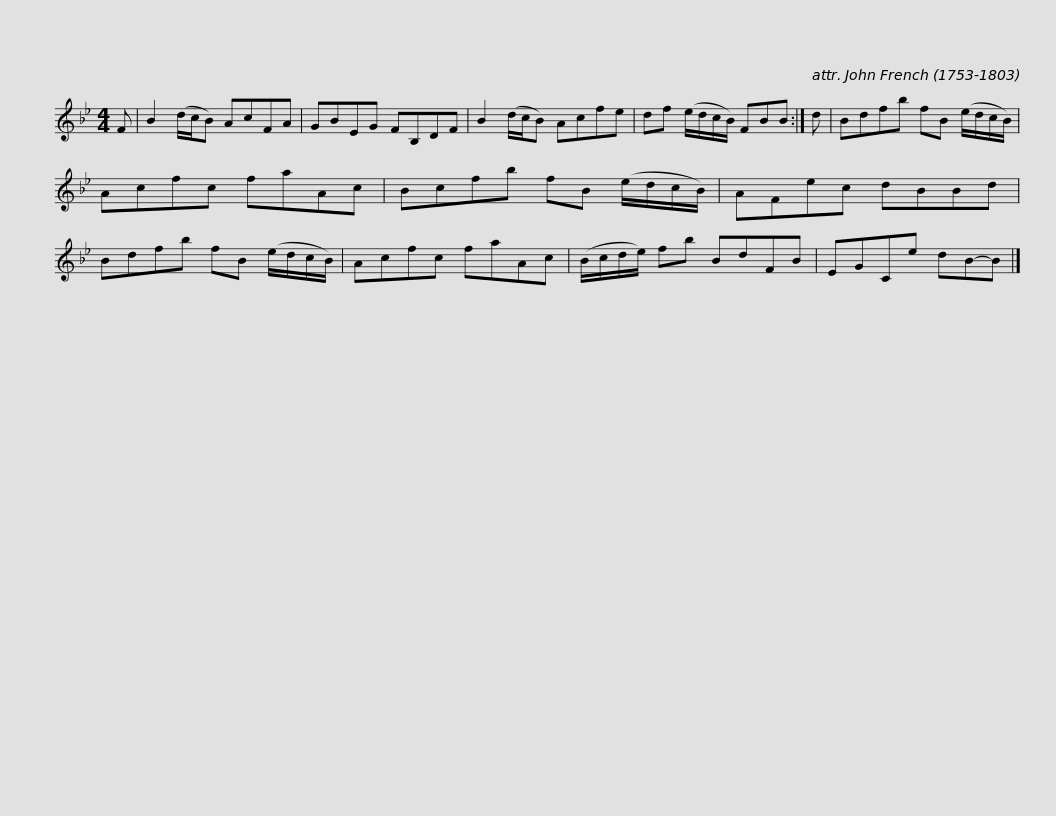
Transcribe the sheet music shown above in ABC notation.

X:1
L:1/8
M:4/4
I:linebreak $
K:Bb
V:1 treble
V:1
 F | B2 (d/c/B) AcFA | GBEG FB,DF | B2 (d/c/B) Acfe | df (e/d/c/B/) FBB :| %5
 d |$ Bdfb fB (e/d/c/B/) | Acfc faAc | Bcfb fB (e/d/c/B/) | AFec dBBd | %10
 Bdfb fB (e/d/c/B/) |$ Acfc faAc | (B/c/d/e/) fb BdFB | EGCe dB-B |] %14
